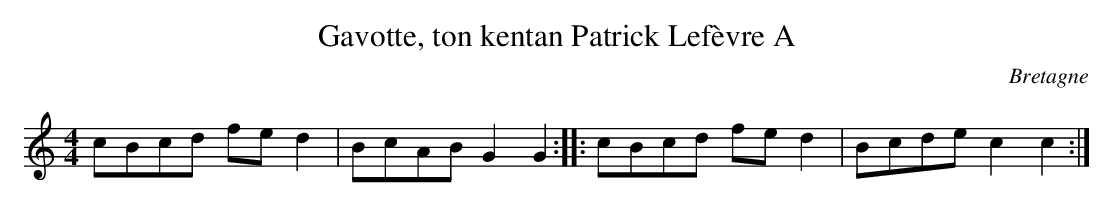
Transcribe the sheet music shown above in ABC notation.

X:1
T:Gavotte, ton kentan Patrick Lefèvre A
O:Bretagne
M:4/4
L:1/8
K:C
cBcd fe d2 | BcAB G2 G2 :: cBcd fe d2 | Bcde c2 c2 :|
